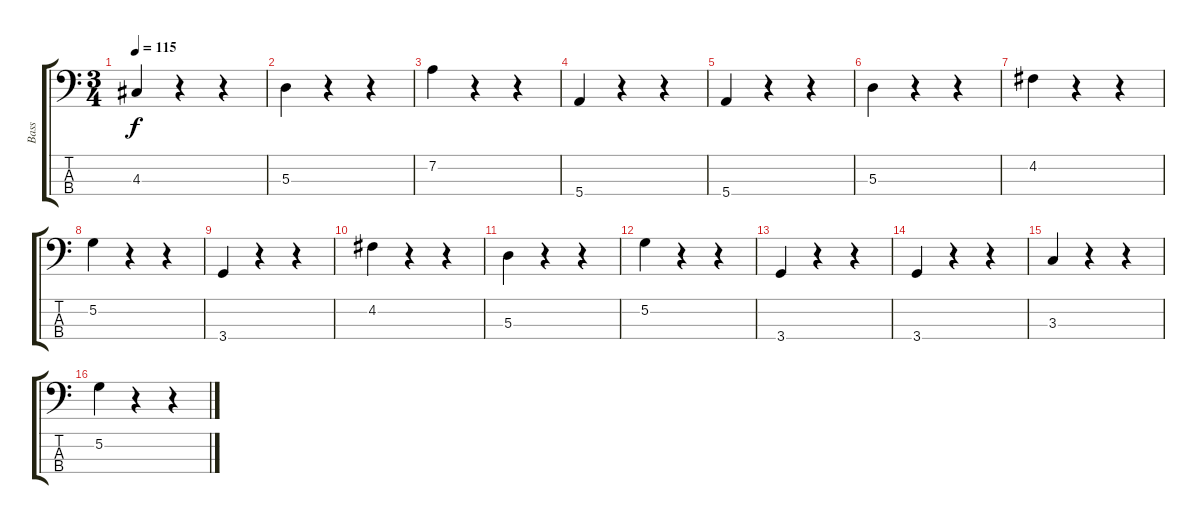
\track ("Bass" "Bass") {instrument electricbassfinger}
\staff {score tabs}
\tuning (G2 D2 A1 E1) {hide}
\ts (3 4)
\tempo 115
\clef f4
\ks aminor
4.3.4{dy f} r.4 r.4 |
5.3.4 r.4 r.4 |
7.2.4 r.4 r.4 |
5.4.4 r.4 r.4 |
5.4.4 r.4 r.4 |
5.3.4 r.4 r.4 |
4.2.4 r.4 r.4 |
5.2.4 r.4 r.4 |
3.4.4 r.4 r.4 |
4.2.4 r.4 r.4 |
5.3.4 r.4 r.4 |
5.2.4 r.4 r.4 |
3.4.4 r.4 r.4 |
3.4.4 r.4 r.4 |
3.3.4 r.4 r.4 |
5.2.4 r.4 r.4
